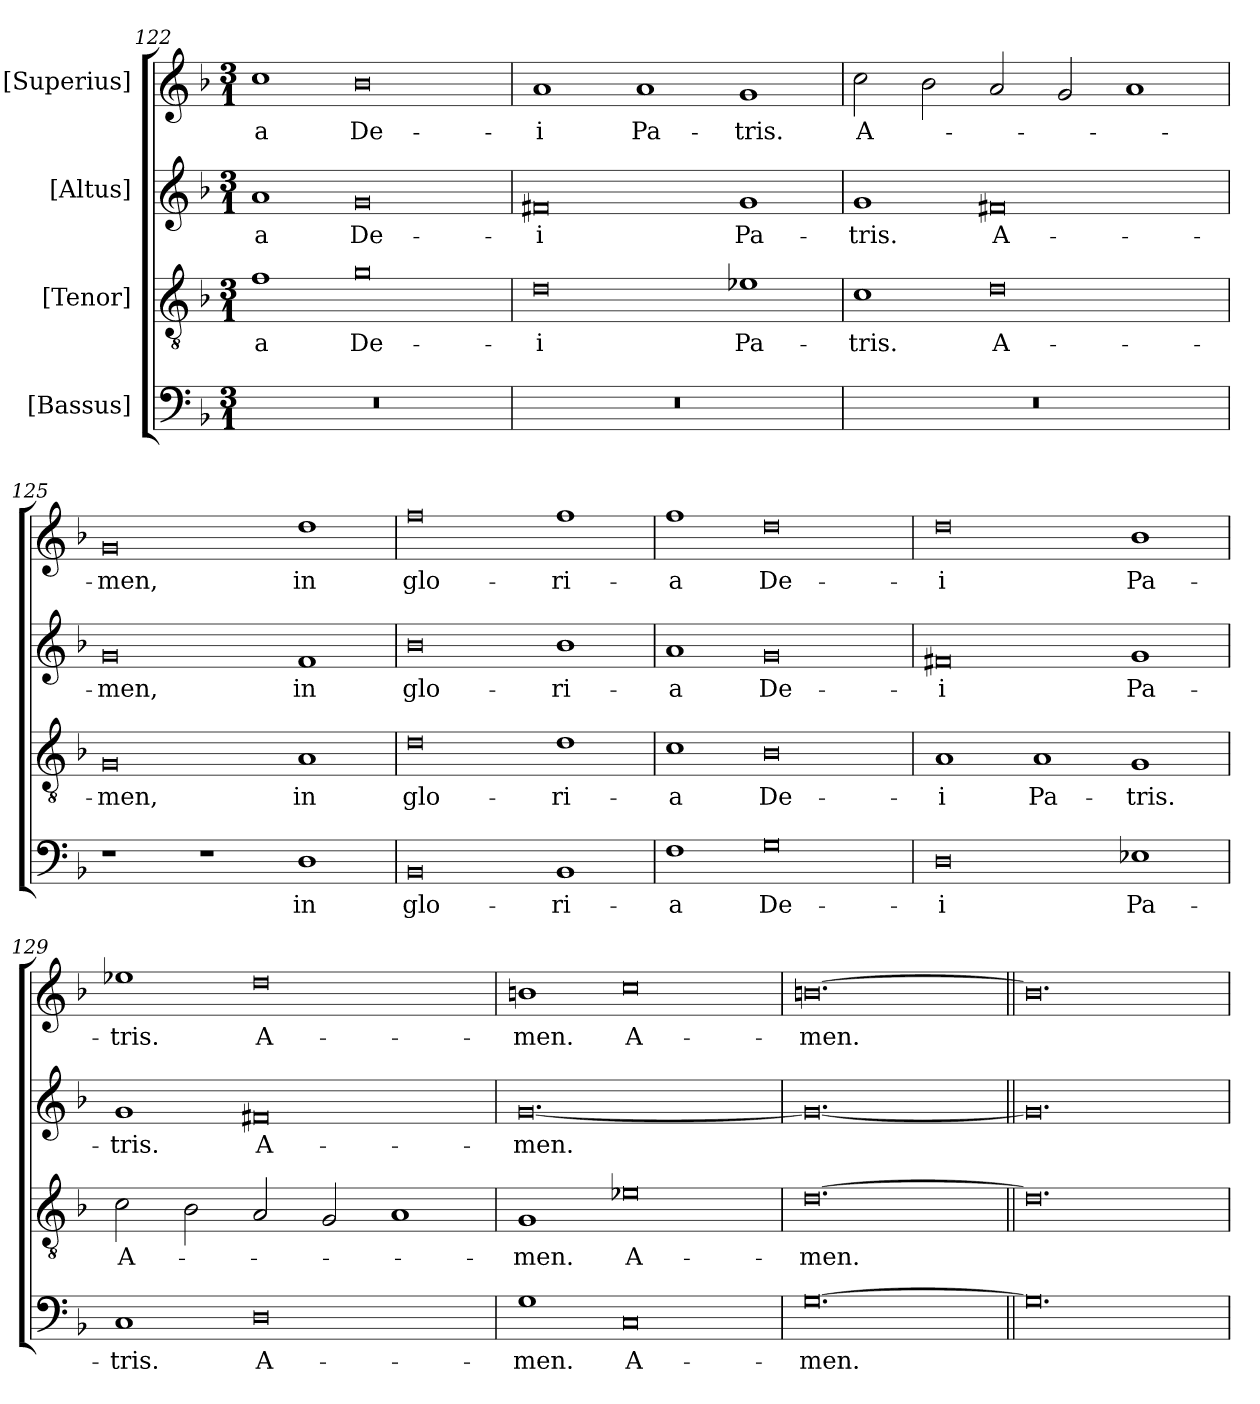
**kern	**text	**kern	**text	**kern	**text	**kern	**text
*part4	*part4	*part3	*part3	*part2	*part2	*part1	*part1
*staff4	*staff4	*staff3	*staff3	*staff2	*staff2	*staff1	*staff1
*I"[Bassus]	*	*I"[Tenor]	*	*I"[Altus]	*	*I"[Superius]	*
*clefF4	*	*clefGv2	*	*clefG2	*	*clefG2	*
*k[b-]	*	*k[b-]	*	*k[b-]	*	*k[b-]	*
*M3/1	*	*M3/1	*	*M3/1	*	*M3/1	*
=122	=122	=122	=122	=122	=122	=122	=122
0.r	.	1f\	-a	1a/	-a	1cc\	-a
.	.	0g\	De-	0g/	De-	0b-\	De-
=123	=123	=123	=123	=123	=123	=123	=123
0.r	.	0d\	-i	0f#X/	-i	1a/	-i
.	.	.	.	.	.	1a/	Pa-
.	.	1e-X\	Pa-	1g/	Pa-	1g/	-tris.
=124	=124	=124	=124	=124	=124	=124	=124
0.r	.	1c\	-tris.	1g/	-tris.	2cc\	A-
.	.	.	.	.	.	2b-\	.
.	.	0d\	A-	0f#X/	A-	2a/	.
.	.	.	.	.	.	2g/	.
.	.	.	.	.	.	1a/	.
=125	=125	=125	=125	=125	=125	=125	=125
1r	.	0G/	-men,	0g/	-men,	0g/	-men,
1r	.	.	.	.	.	.	.
1D\	in	1A/	in	1f/	in	1dd\	in
=126	=126	=126	=126	=126	=126	=126	=126
0BB-/	glo-	0d\	glo-	0b-\	glo-	0ff\	glo-
1BB-/	-ri-	1d\	-ri-	1b-\	-ri-	1ff\	-ri-
=127	=127	=127	=127	=127	=127	=127	=127
1F\	-a	1c\	-a	1a/	-a	1ff\	-a
0G\	De-	0B-\	De-	0g/	De-	0dd\	De-
=128	=128	=128	=128	=128	=128	=128	=128
0D\	-i	1A/	-i	0f#X/	-i	0dd\	-i
.	.	1A/	Pa-	.	.	.	.
1E-X\	Pa-	1G/	-tris.	1g/	Pa-	1b-\	Pa-
=129	=129	=129	=129	=129	=129	=129	=129
1C/	-tris.	2c\	A-	1g/	-tris.	1ee-X\	-tris.
.	.	2B-\	.	.	.	.	.
0D\	A-	2A/	.	0f#X/	A-	0dd\	A-
.	.	2G/	.	.	.	.	.
.	.	1A/	.	.	.	.	.
=130	=130	=130	=130	=130	=130	=130	=130
1G\	-men.	1G/	-men.	[0.g/	-men.	1bn\	-men.
0C/	A-	0e-X\	A-	.	.	0cc\	A-
=131	=131	=131	=131	=131	=131	=131	=131
[0.G\	-men.	[0.d\	-men.	0.g/_	.	[0.bn\	-men.
=132||	=132||	=132||	=132||	=132||	=132||	=132||	=132||
0.G\]	.	0.d\]	.	0.g/]	.	0.b\]	.
=	=	=	=	=	=	=	=
*-	*-	*-	*-	*-	*-	*-	*-
